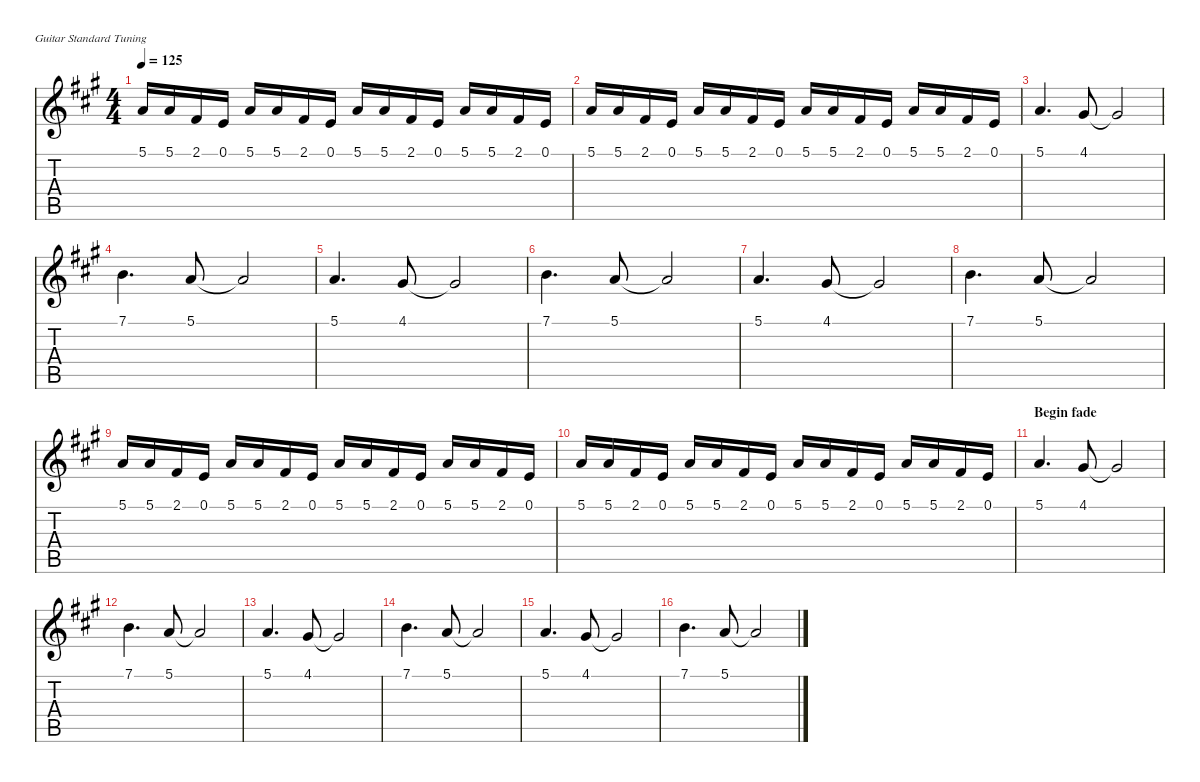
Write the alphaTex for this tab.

\defaultSystemsLayout 4
\hideDynamics
\bracketExtendMode nobrackets
\singleTrackTrackNamePolicy hidden
\multiTrackTrackNamePolicy hidden
\otherSystemsTrackNameOrientation horizontal
\track ("Strings" "vln.") {instrument synthstrings1}
\staff {score tabs}
\tuning (E4 B3 G3 D3 A2 E2)
\ts (4 4)
\tempo 125
\clef g2
\ks a
5.1{acc forcenatural}.16{dy f beam Up} 5.1{acc forcenatural}.16{beam Up} 2.1{acc #}.16{beam Up} 0.1{acc forcenatural}.16{beam Up} 5.1{acc forcenatural}.16{beam Up} 5.1{acc forcenatural}.16{beam Up} 2.1{acc #}.16{beam Up} 0.1{acc forcenatural}.16{beam Up} 5.1{acc forcenatural}.16{beam Up} 5.1{acc forcenatural}.16{beam Up} 2.1{acc #}.16{beam Up} 0.1{acc forcenatural}.16{beam Up} 5.1{acc forcenatural}.16{beam Up} 5.1{acc forcenatural}.16{beam Up} 2.1{acc #}.16{beam Up} 0.1{acc forcenatural}.16{beam Up} |
5.1{acc forcenatural}.16{beam Up} 5.1{acc forcenatural}.16{beam Up} 2.1{acc #}.16{beam Up} 0.1{acc forcenatural}.16{beam Up} 5.1{acc forcenatural}.16{beam Up} 5.1{acc forcenatural}.16{beam Up} 2.1{acc #}.16{beam Up} 0.1{acc forcenatural}.16{beam Up} 5.1{acc forcenatural}.16{beam Up} 5.1{acc forcenatural}.16{beam Up} 2.1{acc #}.16{beam Up} 0.1{acc forcenatural}.16{beam Up} 5.1{acc forcenatural}.16{beam Up} 5.1{acc forcenatural}.16{beam Up} 2.1{acc #}.16{beam Up} 0.1{acc forcenatural}.16{beam Up} |
5.1{acc forcenatural}.4{d beam Up} 4.1{acc #}.8{beam Up} 4.1{t acc #}.2{beam Up} |
7.1{acc forcenatural}.4{d beam Down} 5.1{acc forcenatural}.8{beam Up} 5.1{t acc forcenatural}.2{beam Up} |
5.1{acc forcenatural}.4{d beam Up} 4.1{acc #}.8{beam Up} 4.1{t acc #}.2{beam Up} |
7.1{acc forcenatural}.4{d beam Down} 5.1{acc forcenatural}.8{beam Up} 5.1{t acc forcenatural}.2{beam Up} |
5.1{acc forcenatural}.4{d beam Up} 4.1{acc #}.8{beam Up} 4.1{t acc #}.2{beam Up} |
7.1{acc forcenatural}.4{d beam Down} 5.1{acc forcenatural}.8{beam Up} 5.1{t acc forcenatural}.2{beam Up} |
5.1{acc forcenatural}.16{beam Up} 5.1{acc forcenatural}.16{beam Up} 2.1{acc #}.16{beam Up} 0.1{acc forcenatural}.16{beam Up} 5.1{acc forcenatural}.16{beam Up} 5.1{acc forcenatural}.16{beam Up} 2.1{acc #}.16{beam Up} 0.1{acc forcenatural}.16{beam Up} 5.1{acc forcenatural}.16{beam Up} 5.1{acc forcenatural}.16{beam Up} 2.1{acc #}.16{beam Up} 0.1{acc forcenatural}.16{beam Up} 5.1{acc forcenatural}.16{beam Up} 5.1{acc forcenatural}.16{beam Up} 2.1{acc #}.16{beam Up} 0.1{acc forcenatural}.16{beam Up} |
5.1{acc forcenatural}.16{beam Up} 5.1{acc forcenatural}.16{beam Up} 2.1{acc #}.16{beam Up} 0.1{acc forcenatural}.16{beam Up} 5.1{acc forcenatural}.16{beam Up} 5.1{acc forcenatural}.16{beam Up} 2.1{acc #}.16{beam Up} 0.1{acc forcenatural}.16{beam Up} 5.1{acc forcenatural}.16{beam Up} 5.1{acc forcenatural}.16{beam Up} 2.1{acc #}.16{beam Up} 0.1{acc forcenatural}.16{beam Up} 5.1{acc forcenatural}.16{beam Up} 5.1{acc forcenatural}.16{beam Up} 2.1{acc #}.16{beam Up} 0.1{acc forcenatural}.16{beam Up} |
\section ("" "Begin fade")
5.1{acc forcenatural}.4{d beam Up} 4.1{acc #}.8{beam Up} 4.1{t acc #}.2{beam Up} |
7.1{acc forcenatural}.4{d beam Down} 5.1{acc forcenatural}.8{beam Up} 5.1{t acc forcenatural}.2{beam Up} |
5.1{acc forcenatural}.4{d beam Up} 4.1{acc #}.8{beam Up} 4.1{t acc #}.2{beam Up} |
7.1{acc forcenatural}.4{d beam Down} 5.1{acc forcenatural}.8{beam Up} 5.1{t acc forcenatural}.2{beam Up} |
5.1{acc forcenatural}.4{d beam Up} 4.1{acc #}.8{beam Up} 4.1{t acc #}.2{beam Up} |
7.1{acc forcenatural}.4{d beam Down} 5.1{acc forcenatural}.8{beam Up} 5.1{t acc forcenatural}.2{beam Up}
